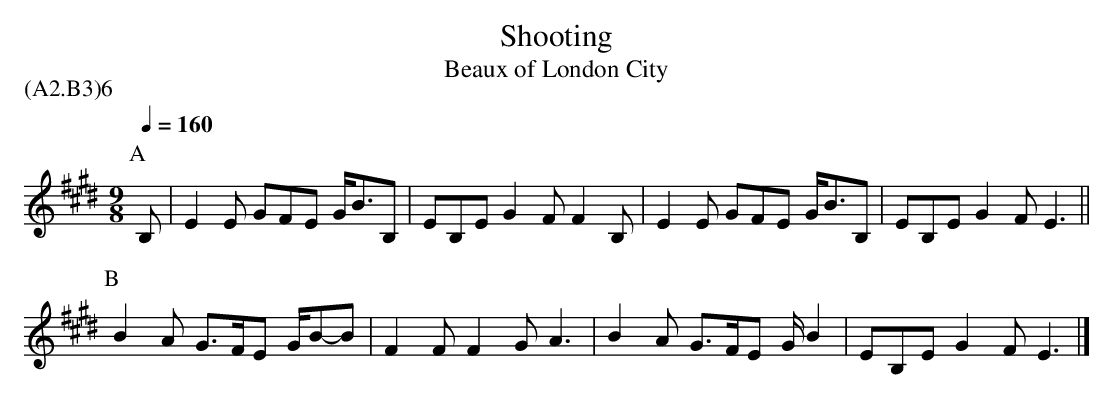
X:1
T:Shooting
T:Beaux of London City
M:9/8
L:1/8
Q:1/4=160
P:(A2.B3)6
K:Emaj
P:A
B, | E2 E GFE G<BB, | EB,E G2 F F2 B, |\
E2 E GFE G<BB, | EB,E G2 F E3 ||
P:B
B2 A G>FE G/2B-B | F2 F F2 G A3 |\
B2 A G>FE G/2 B2 | EB,E G2 F E3 |]
